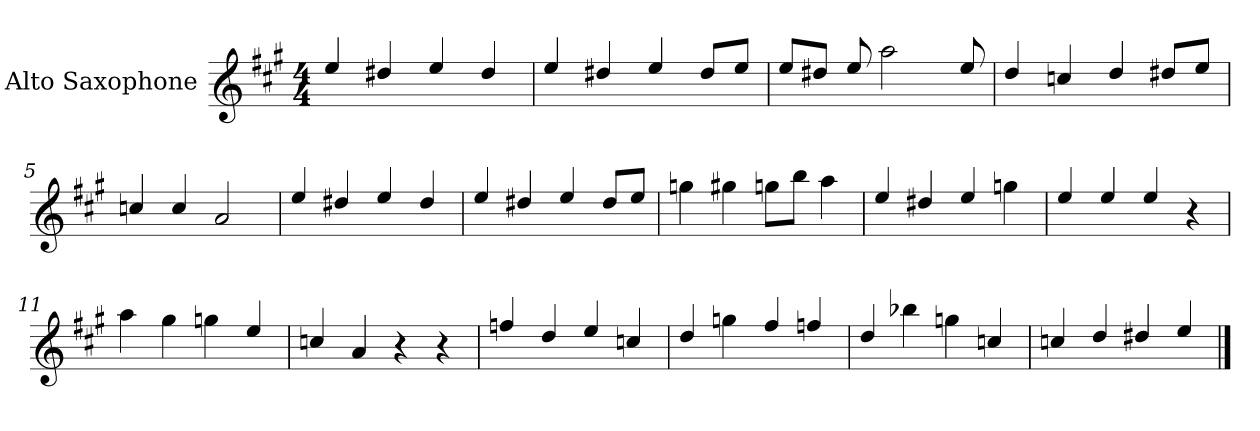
**kern
*part1
*staff1
*I"Alto Saxophone
*I'A Sax
*clefG2
*ITrd5c9
*k[]
*C:
*M4/4
=1
4g/
4f#X/
4g/
4f#/
=2
4g/
4f#X/
4g/
8f#/L
8g/J
=3
8g/L
8f#X/J
8g/
2cc\
8g/
=4
4f/
4e-X/
4f/
8f#X/L
8g/J
!!LO:LB:g=z
=5
4e-X/
4e-/
2c/
=6
4g/
4f#X/
4g/
4f#/
=7
4g/
4f#X/
4g/
8f#/L
8g/J
=8
4b-X\
4bn\
8b-X\L
8dd\J
4cc\
!!LO:LB:g=z
=9
4g/
4f#X/
4g/
4b-X\
=10
4g/
4g/
4g/
4r
=11
4cc\
4b\
4b-X\
4g/
=12
4e-X/
4c/
4r
4r
!!LO:LB:g=z
=13
4a-X/
4f/
4g/
4e-X/
=14
4f/
4b-X\
4a/
4a-X/
=15
4f/
4dd-X\
4b-X\
4e-X/
=16
4e-X/
4f/
4f#X/
4g/
==
*-
